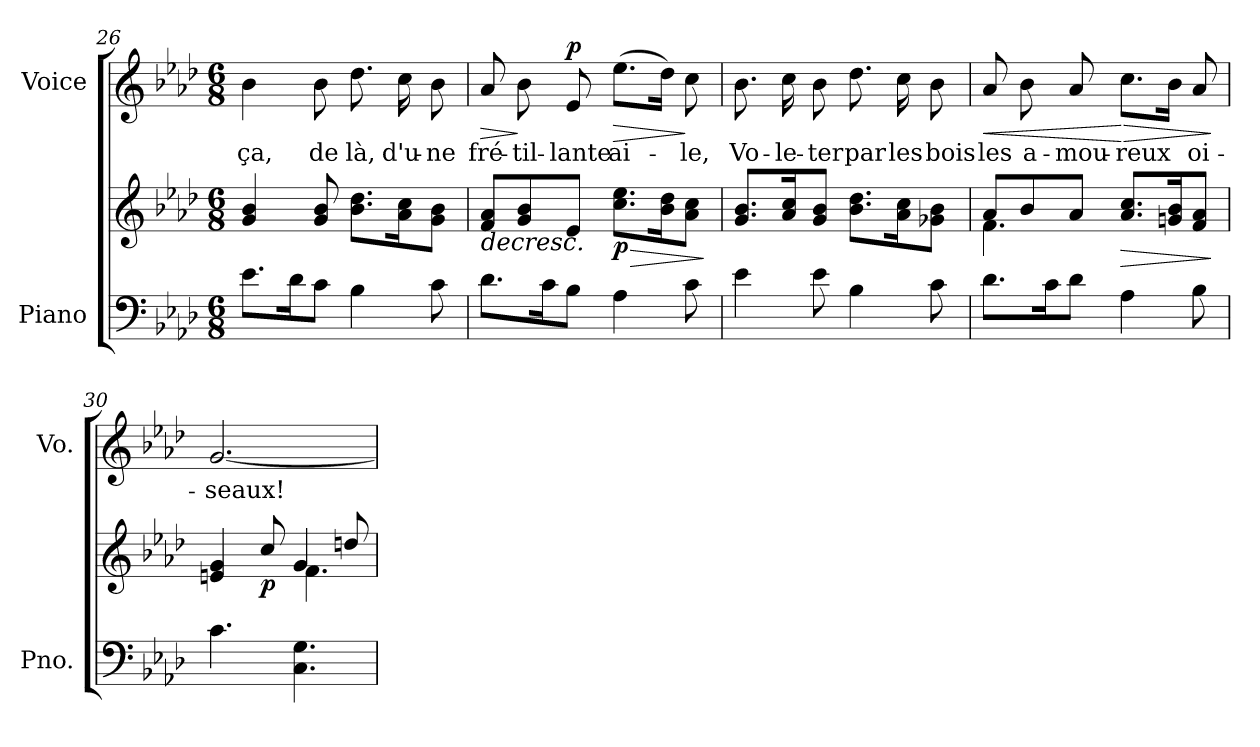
**kern	**kern	**dynam	**kern	**text	**dynam
*part2	*part2	*part2	*part1	*part1	*part1
*staff3	*staff2	*staff2/3	*staff1	*staff1	*staff1
*I"Piano	*	*	*I"Voice	*	*
*I'Pno.	*	*	*I'Vo.	*	*
!!LO:LB:g=z
*clefF4	*clefG2	*	*clefG2	*	*
*k[b-e-a-d-]	*k[b-e-a-d-]	*	*k[b-e-a-d-]	*	*
*M6/8	*M6/8	*	*M6/8	*	*
=26	=26	=26	=26	=26	=26
!	!	!	!	!LO:LY:b	!
8.e-\L	4g/ 4b-/	.	4b-\	ça,	.
16d-\K	.	.	.	.	.
!	!	!	!	!LO:LY:b	!
8c\J	8g/ 8b-/	.	8b-\	de	.
!	!	!	!	!LO:LY:b	!
4B-\	8.b-\ 8.dd-\L	.	8.dd-\	là,	.
!	!	!	!	!LO:LY:b	!
.	16a-\ 16cc\K	.	16cc\	d'u-	.
!	!	!	!	!LO:LY:b	!
8c\	8g\ 8b-\J	.	8b-\	-ne	.
=27	=27	=27	=27	=27	=27
!	!	!LO:HP:b	!	!LO:LY:b	!LO:HP:b
8.d-\L	8f/ 8a-/L	>	8a-/	fré-	>
!	!	!	!	!LO:LY:b	!
.	8g/ 8b-/	.	8b-\	-til-	]
16c\K	.	.	.	.	.
!	!	!	!	!LO:LY:b	!LO:DY:a
8B-\J	8e-/J	.	8e-/	-lante	p
!	!	!LO:HP:b	!	!LO:LY:b	!LO:HP:b
!	!	!LO:DY:n=1:b	!	!	!
4A-\	8.cc\ 8.ee-\L	> p	(8.ee-\L	ai-	>
.	16b-\ 16dd-\K	.	16dd-\Jk)	.	.
!	!	!	!	!LO:LY:b	!
8c\	8a-\ 8cc\J	.	8cc\	-le,	]
.	.	] ]	.	.	.
=28	=28	=28	=28	=28	=28
!	!	!	!	!LO:LY:b	!
4e-\	8.g/ 8.b-/L	.	8.b-\	Vo-	.
!	!	!	!	!LO:LY:b	!
.	16a-/ 16cc/K	.	16cc\	-le-	.
!	!	!	!	!LO:LY:b	!
8e-\	8g/ 8b-/J	.	8b-\	-ter	.
!	!	!	!	!LO:LY:b	!
4B-\	8.b-\ 8.dd-\L	.	8.dd-\	par	.
!	!	!	!	!LO:LY:b	!
.	16a-\ 16cc\K	.	16cc\	les	.
!	!	!	!	!LO:LY:b	!
8c\	8g-X\ 8b-\J	.	8b-\	bois	.
=29	=29	=29	=29	=29	=29
*	*^	*	*	*	*
!	!	!	!	!	!LO:LY:b	!LO:HP:b
8.d-\L	8a-/L	4.f\	.	8a-/	les	<
!	!	!	!	!	!LO:LY:b	!
.	8b-/	.	.	8b-\	a-	.
16c\K	.	.	.	.	.	.
!	!	!	!	!	!LO:LY:b	!
8d-\J	8a-/J	.	.	8a-/	-mou-	.
!	!	!	!LO:HP:b	!	!LO:LY:b	!LO:HP:n=1:b
4A-\	8.a-/ 8.cc/L	4.ryy	>	8.cc\L	-reux	[ >
.	16gn/ 16b-/K	.	.	16b-\Jk	.	.
!	!	!	!	!	!LO:LY:b	!
8B-\	8f/ 8a-/J	.	.	8a-/	oi-	.
*	*v	*v	*	*	*	*
.	.	]	.	.	]
!!LO:LB:g=z
=30	=30	=30	=30	=30	=30
*	*^	*	*	*	*
!	!	!	!	!	!LO:LY:b	!
4.c\	4en/ 4g/	4.ryy	.	[2.g/	-seaux!	.
!	!	!	!LO:DY:b	!	!	!
.	8cc/	.	p	.	.	.
4.C\ 4.G\	4g/	4.f\	.	.	.	.
.	8ddn/	.	.	.	.	.
*	*v	*v	*	*	*	*
=	=	=	=	=	=
*-	*-	*-	*-	*-	*-
